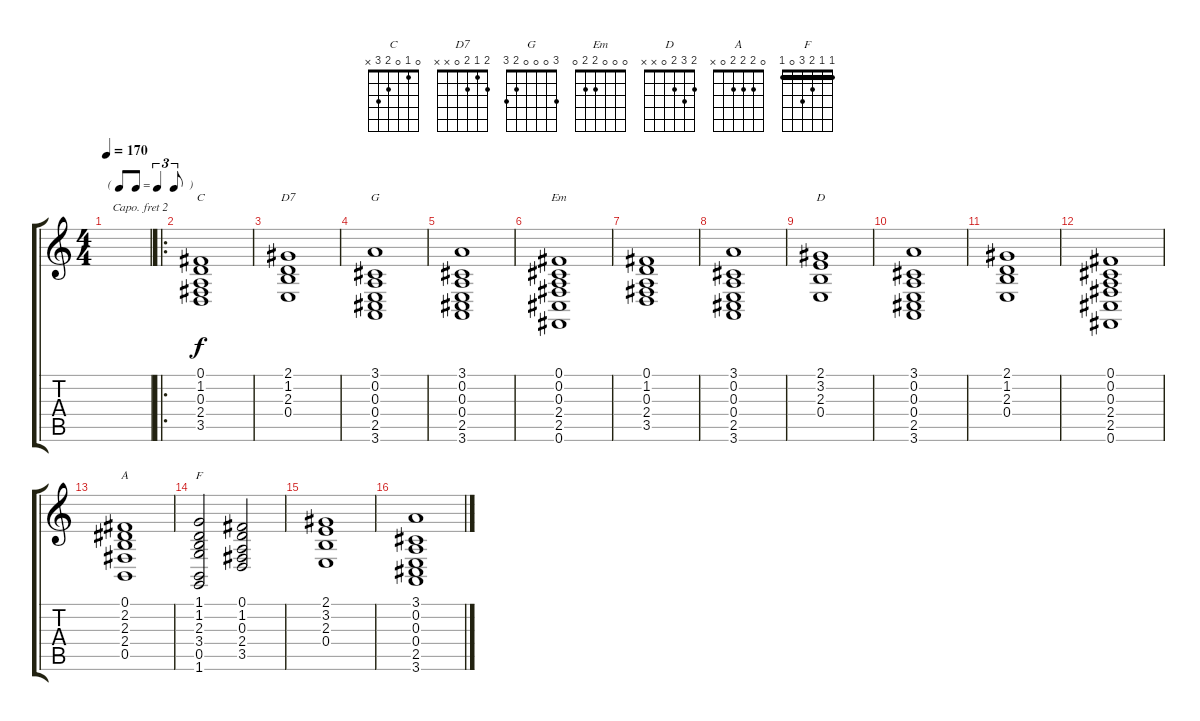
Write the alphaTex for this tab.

\track "" {instrument tangoaccordion}
\staff {score tabs}
\capo 2
\tuning (E4 B3 G3 D3 A2 E2) {hide}
\chord ("C" 0 1 0 2 3 x)
\chord ("D7" 2 1 2 0 x x)
\chord ("G" 3 0 0 0 2 3)
\chord ("Em" 0 0 0 2 2 0)
\chord ("D" 2 3 2 0 x x)
\chord ("A" 0 2 2 2 0 x)
\chord ("F" 1 1 2 3 0 1) {barre 1}
\ts (4 4)
\tf triplet8th
\tempo 170
\clef g2
\ks c
|
\ro
(0.1 1.2 0.3 2.4 3.5).1{ch "C"} |
(2.1 1.2 2.3 0.4).1{ch "D7"} |
(3.1 0.2 0.3 0.4 2.5 3.6).1{ch "G"} |
(3.1 0.2 0.3 0.4 2.5 3.6).1 |
(0.1 0.2 0.3 2.4 2.5 0.6).1{ch "Em"} |
(0.1 1.2 0.3 2.4 3.5).1 |
(3.1 0.2 0.3 0.4 2.5 3.6).1 |
(2.1 3.2 2.3 0.4).1{ch "D"} |
(3.1 0.2 0.3 0.4 2.5 3.6).1 |
(2.1 1.2 2.3 0.4).1 |
(0.1 0.2 0.3 2.4 2.5 0.6).1 |
(0.1 2.2 2.3 2.4 0.5).1{ch "A"} |
(1.1 1.2 2.3 3.4 0.5 1.6).2{ch "F"} (0.1 1.2 0.3 2.4 3.5).2 |
(2.1 3.2 2.3 0.4).1 |
(3.1 0.2 0.3 0.4 2.5 3.6).1
